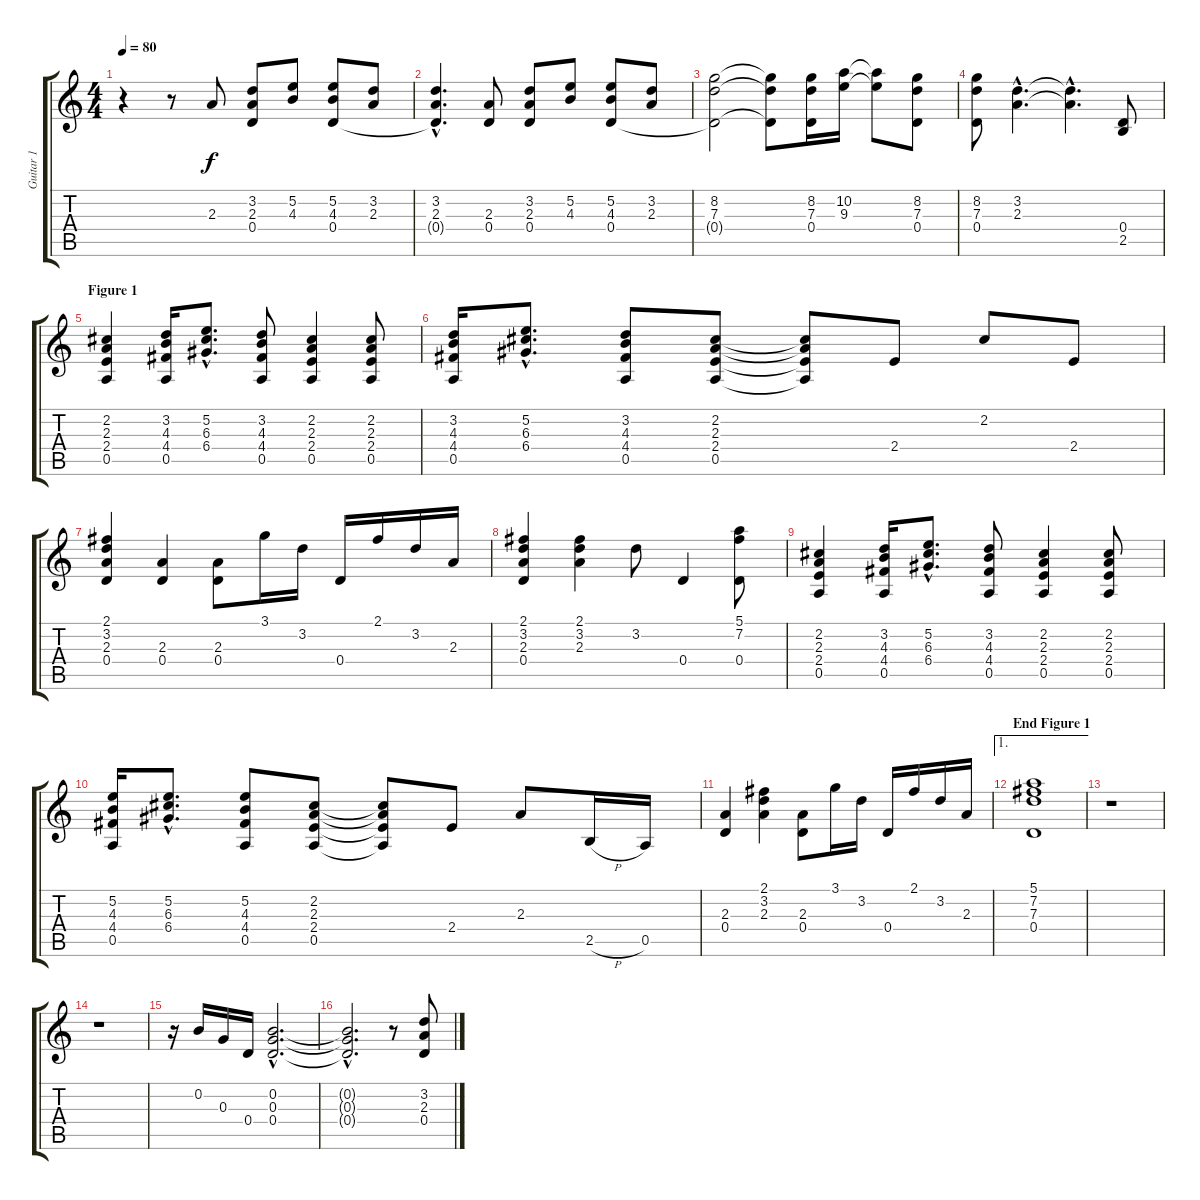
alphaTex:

\track ("Guitar 1" "Guitar 1") {instrument electricguitarclean}
\staff {score tabs}
\tuning (E4 B3 G3 D3 A2 E2) {hide}
\ts (4 4)
\tempo 80
\clef g2
\ks c
r.4{dy f} r.8 2.3.8 (3.2 2.3 0.4).8 (5.2 4.3).8 (5.2 4.3 0.4).8 (3.2 2.3).8 |
(3.2{hac} 2.3{hac} 0.4{hac t}).4{d} (2.3 0.4).8 (3.2 2.3 0.4).8 (5.2 4.3).8 (5.2 4.3 0.4).8 (3.2 2.3).8 |
(8.2 7.3 0.4{t}).2 (8.2{t} 7.3{t} 0.4{t}).8 (8.2 7.3 0.4).16 (10.2 9.3).16 (10.2{t} 9.3{t}).8 (8.2 7.3 0.4).8 |
(8.2 7.3 0.4).8 (3.2{hac} 2.3{hac}).4{d} (3.2{hac t} 2.3{hac t}).4{d} (0.4 2.5).8 |
\section ("" "Figure 1")
(2.2 2.3 2.4 0.5).4 (3.2 4.3 4.4 0.5).16 (5.2{hac} 6.3{hac} 6.4{hac}).8{d} (3.2 4.3 4.4 0.5).8 (2.2 2.3 2.4 0.5).4 (2.2 2.3 2.4 0.5).8 |
(3.2 4.3 4.4 0.5).16 (5.2{hac} 6.3{hac} 6.4{hac}).8{d} (3.2 4.3 4.4 0.5).8 (2.2 2.3 2.4 0.5).8 (2.2{t} 2.3{t} 2.4{t} 0.5{t}).8 2.4.8 2.2.8 2.4.8 |
(2.1 3.2 2.3 0.4).4 (2.3 0.4).4 (2.3 0.4).8 3.1.16 3.2.16 0.4.16 2.1.16 3.2.16 2.3.16 |
(2.1 3.2 2.3 0.4).4 (2.1 3.2 2.3).4 3.2.8 0.4.4 (5.1 7.2 0.4).8 |
(2.2 2.3 2.4 0.5).4 (3.2 4.3 4.4 0.5).16 (5.2{hac} 6.3{hac} 6.4{hac}).8{d} (3.2 4.3 4.4 0.5).8 (2.2 2.3 2.4 0.5).4 (2.2 2.3 2.4 0.5).8 |
(5.2 4.3 4.4 0.5).16 (5.2{hac} 6.3{hac} 6.4{hac}).8{d} (5.2 4.3 4.4 0.5).8 (2.2 2.3 2.4 0.5).8 (2.2{t} 2.3{t} 2.4{t} 0.5{t}).8 2.4.8 2.3.8 2.5{h}.16 0.5.16 |
(2.3 0.4).4 (2.1 3.2 2.3).4 (2.3 0.4).8 3.1.16 3.2.16 0.4.16 2.1.16 3.2.16 2.3.16 |
\ae 1
\section ("" "End Figure 1")
(5.1 7.2 7.3 0.4).1 |
r.1 |
r.1 |
r.16 0.2.16 0.3.16 0.4.16 (0.2{hac} 0.3{hac} 0.4{hac}).2{d} |
(0.2{hac t} 0.3{hac t} 0.4{hac t}).2{d} r.8 (3.2 2.3 0.4).8
